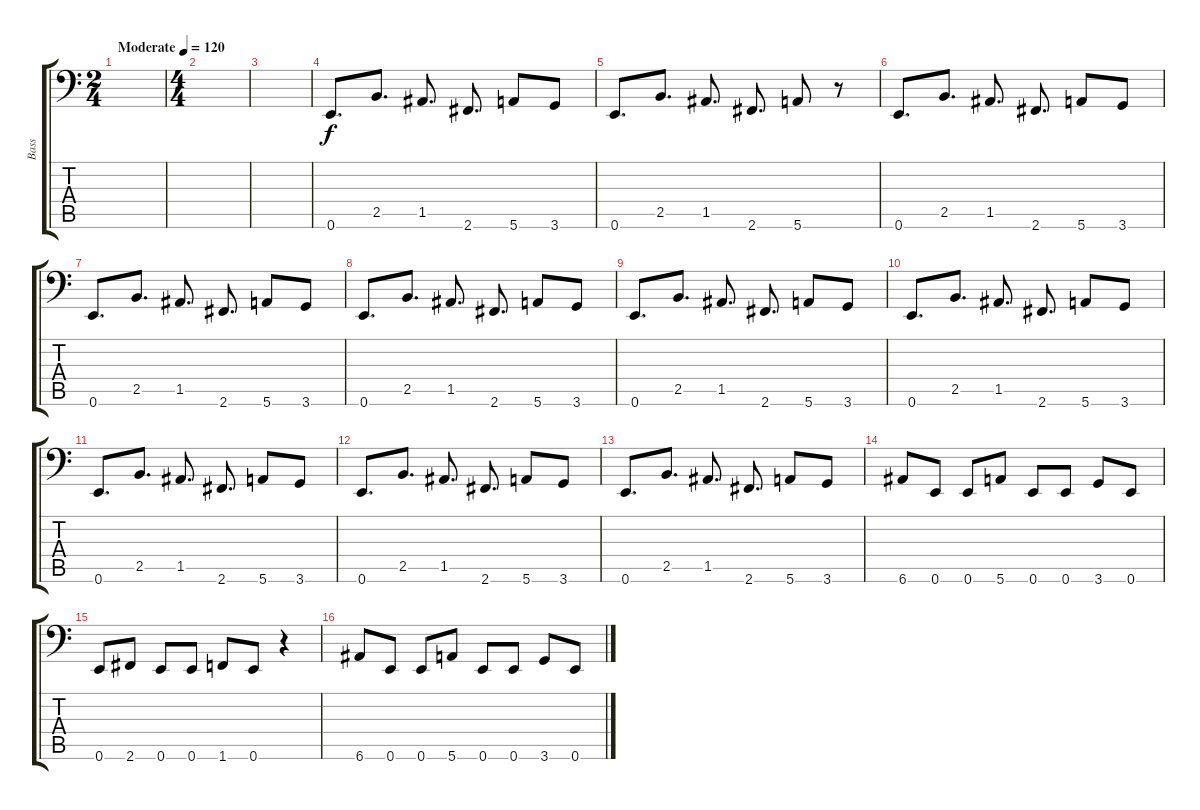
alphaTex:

\track ("Bass" "Bass") {instrument electricbassfinger}
\staff {score tabs}
\tuning (E3 B2 G2 D2 A1 E1) {hide}
\ts (2 4)
\tempo (120 "Moderate")
\clef f4
\ks c
|
\ts (4 4)
|
|
0.6.8{d} 2.5.8{d} 1.5.8{d} 2.6.8{d} 5.6.8 3.6.8 |
0.6.8{d} 2.5.8{d} 1.5.8{d} 2.6.8{d} 5.6.8 r.8 |
0.6.8{d} 2.5.8{d} 1.5.8{d} 2.6.8{d} 5.6.8 3.6.8 |
0.6.8{d} 2.5.8{d} 1.5.8{d} 2.6.8{d} 5.6.8 3.6.8 |
0.6.8{d} 2.5.8{d} 1.5.8{d} 2.6.8{d} 5.6.8 3.6.8 |
0.6.8{d} 2.5.8{d} 1.5.8{d} 2.6.8{d} 5.6.8 3.6.8 |
0.6.8{d} 2.5.8{d} 1.5.8{d} 2.6.8{d} 5.6.8 3.6.8 |
0.6.8{d} 2.5.8{d} 1.5.8{d} 2.6.8{d} 5.6.8 3.6.8 |
0.6.8{d} 2.5.8{d} 1.5.8{d} 2.6.8{d} 5.6.8 3.6.8 |
0.6.8{d} 2.5.8{d} 1.5.8{d} 2.6.8{d} 5.6.8 3.6.8 |
6.6.8 0.6.8 0.6.8 5.6.8 0.6.8 0.6.8 3.6.8 0.6.8 |
0.6.8 2.6.8 0.6.8 0.6.8 1.6.8 0.6.8 r.4 |
6.6.8 0.6.8 0.6.8 5.6.8 0.6.8 0.6.8 3.6.8 0.6.8
